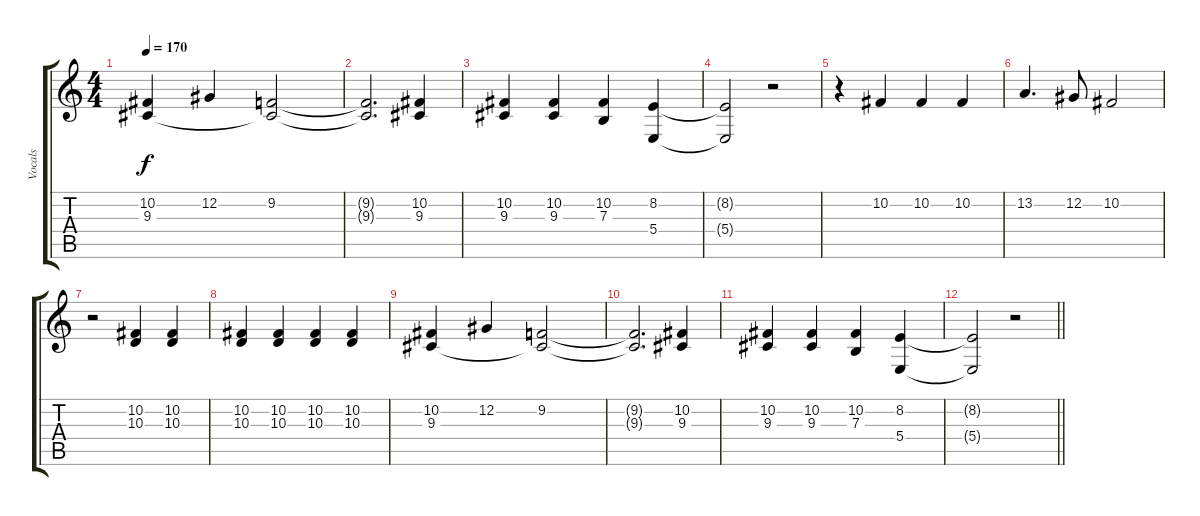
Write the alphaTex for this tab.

\track ("Vocals" "Vocals") {instrument clarinet}
\staff {score tabs}
\tuning (Db4 Ab3 E3 B2 Gb2 Db2) {hide}
\ts (4 4)
\tempo 170
\clef g2
\ks c
(10.2 9.3).4{dy f} 12.2.4 (9.2 9.3{t}).2 |
(9.2{t} 9.3{t}).2{d} (10.2 9.3).4 |
(10.2 9.3).4 (10.2 9.3).4 (10.2 7.3).4 (8.2 5.4).4 |
(8.2{t} 5.4{t}).2 r.2 |
r.4 10.2.4 10.2.4 10.2.4 |
13.2.4{d} 12.2.8 10.2.2 |
r.2 (10.2 10.3).4 (10.2 10.3).4 |
(10.2 10.3).4 (10.2 10.3).4 (10.2 10.3).4 (10.2 10.3).4 |
(10.2 9.3).4 12.2.4 (9.2 9.3{t}).2 |
(9.2{t} 9.3{t}).2{d} (10.2 9.3).4 |
(10.2 9.3).4 (10.2 9.3).4 (10.2 7.3).4 (8.2 5.4).4 |
\barLineRight lightlight
(8.2{t} 5.4{t}).2 r.2
